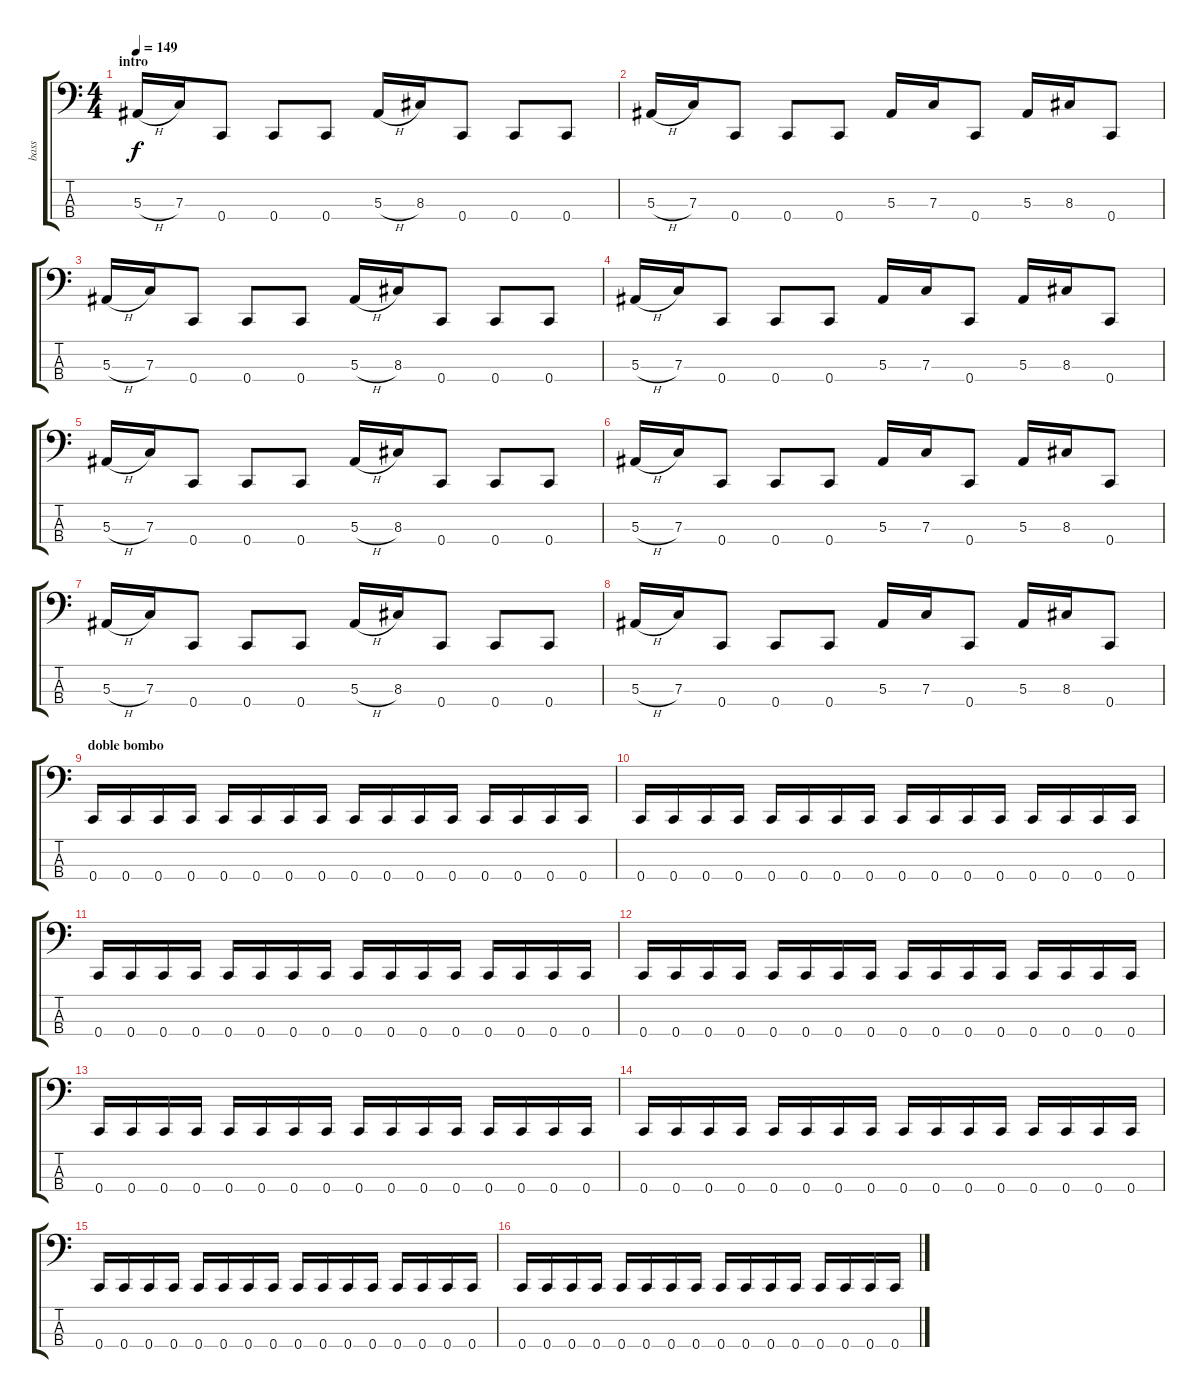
\track ("bass" "bass") {instrument electricbasspick}
\staff {score tabs}
\tuning (Eb2 Bb1 F1 C1) {hide}
\ts (4 4)
\section ("" "intro")
\tempo 149
\clef f4
\ks c
5.3{h}.16{dy f instrument electricbasspick} 7.3.16 0.4.8 0.4.8 0.4.8 5.3{h}.16 8.3.16 0.4.8 0.4.8 0.4.8 |
5.3{h}.16 7.3.16 0.4.8 0.4.8 0.4.8 5.3.16 7.3.16 0.4.8 5.3.16 8.3.16 0.4.8 |
5.3{h}.16 7.3.16 0.4.8 0.4.8 0.4.8 5.3{h}.16 8.3.16 0.4.8 0.4.8 0.4.8 |
5.3{h}.16 7.3.16 0.4.8 0.4.8 0.4.8 5.3.16 7.3.16 0.4.8 5.3.16 8.3.16 0.4.8 |
5.3{h}.16 7.3.16 0.4.8 0.4.8 0.4.8 5.3{h}.16 8.3.16 0.4.8 0.4.8 0.4.8 |
5.3{h}.16 7.3.16 0.4.8 0.4.8 0.4.8 5.3.16 7.3.16 0.4.8 5.3.16 8.3.16 0.4.8 |
5.3{h}.16 7.3.16 0.4.8 0.4.8 0.4.8 5.3{h}.16 8.3.16 0.4.8 0.4.8 0.4.8 |
5.3{h}.16 7.3.16 0.4.8 0.4.8 0.4.8 5.3.16 7.3.16 0.4.8 5.3.16 8.3.16 0.4.8 |
\section ("" "doble bombo")
0.4.16 0.4.16 0.4.16 0.4.16 0.4.16 0.4.16 0.4.16 0.4.16 0.4.16 0.4.16 0.4.16 0.4.16 0.4.16 0.4.16 0.4.16 0.4.16 |
0.4.16 0.4.16 0.4.16 0.4.16 0.4.16 0.4.16 0.4.16 0.4.16 0.4.16 0.4.16 0.4.16 0.4.16 0.4.16 0.4.16 0.4.16 0.4.16 |
0.4.16 0.4.16 0.4.16 0.4.16 0.4.16 0.4.16 0.4.16 0.4.16 0.4.16 0.4.16 0.4.16 0.4.16 0.4.16 0.4.16 0.4.16 0.4.16 |
0.4.16 0.4.16 0.4.16 0.4.16 0.4.16 0.4.16 0.4.16 0.4.16 0.4.16 0.4.16 0.4.16 0.4.16 0.4.16 0.4.16 0.4.16 0.4.16 |
0.4.16 0.4.16 0.4.16 0.4.16 0.4.16 0.4.16 0.4.16 0.4.16 0.4.16 0.4.16 0.4.16 0.4.16 0.4.16 0.4.16 0.4.16 0.4.16 |
0.4.16 0.4.16 0.4.16 0.4.16 0.4.16 0.4.16 0.4.16 0.4.16 0.4.16 0.4.16 0.4.16 0.4.16 0.4.16 0.4.16 0.4.16 0.4.16 |
0.4.16 0.4.16 0.4.16 0.4.16 0.4.16 0.4.16 0.4.16 0.4.16 0.4.16 0.4.16 0.4.16 0.4.16 0.4.16 0.4.16 0.4.16 0.4.16 |
0.4.16 0.4.16 0.4.16 0.4.16 0.4.16 0.4.16 0.4.16 0.4.16 0.4.16 0.4.16 0.4.16 0.4.16 0.4.16 0.4.16 0.4.16 0.4.16
